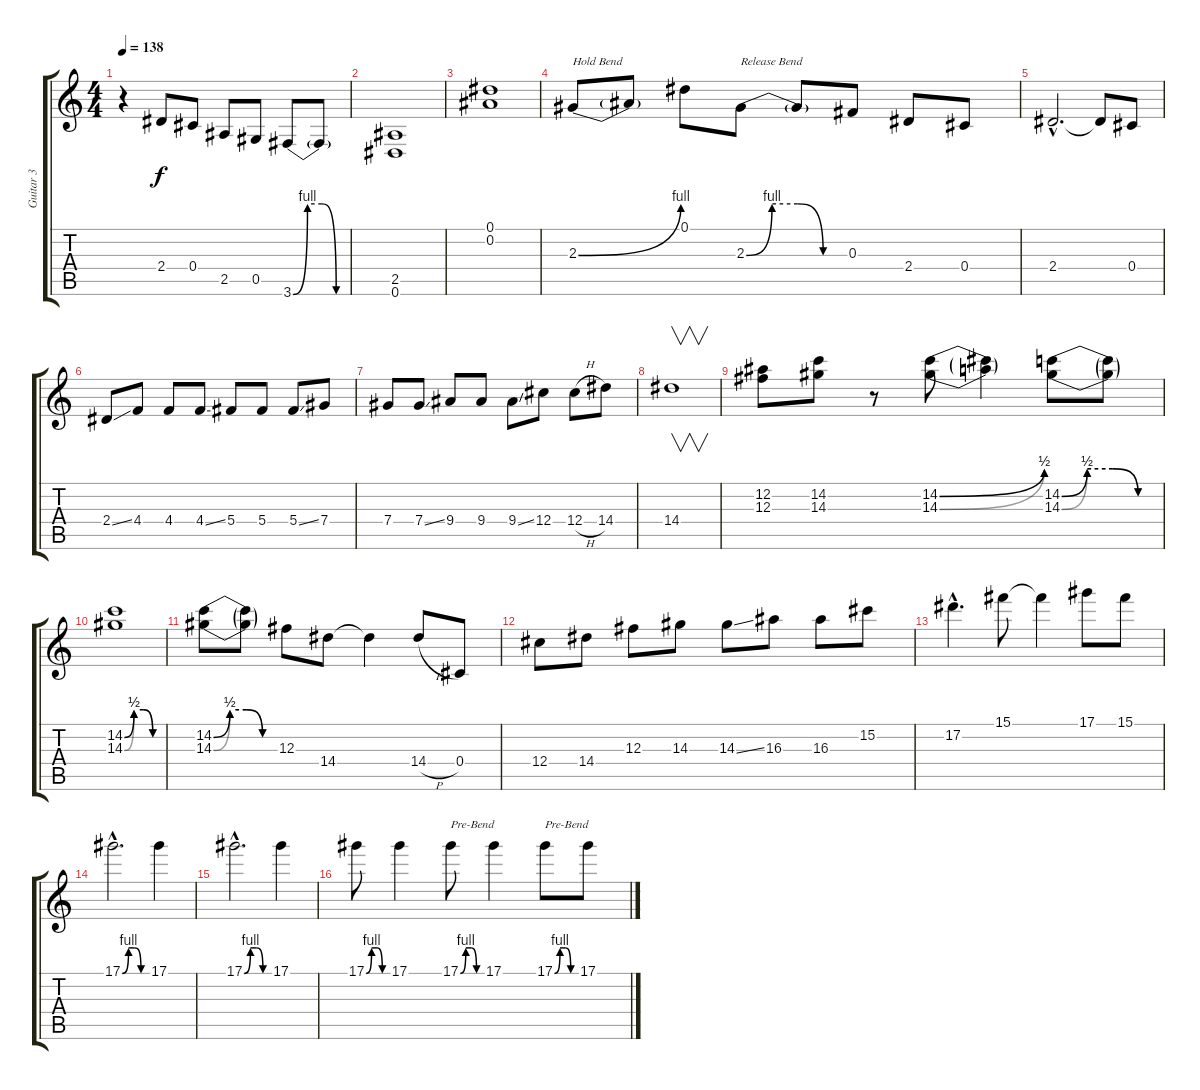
\track ("Guitar 3" "Guitar 3") {instrument overdrivenguitar}
\staff {score tabs}
\tuning (Eb4 Bb3 Gb3 Db3 Ab2 Eb2) {hide}
\ts (4 4)
\tempo 138
\clef g2
\ks c
r.4{dy f instrument overdrivenguitar} 2.4.8 0.4.8 2.5.8 0.5.8 3.6{be (custom 0 0 15 4 30 4 45 0 60 0)}.8 3.6{t}.8 |
(2.5 0.6).1 |
(0.1 0.2).1 |
2.3{be (bend 0 0 60 4)}.8{txt "Hold Bend"} 2.3{t}.8 0.1.8 2.3{be (custom 0 0 15 4 30 4 45 0 60 0)}.8{txt "Release Bend"} 2.3{t}.8 0.3.8 2.4.8 0.4.8 |
2.4{hac}.2{d} 2.4{t}.8 0.4.8 |
2.4{ss}.8 4.4.8 4.4.8 4.4{ss}.8 5.4.8 5.4.8 5.4{ss}.8 7.4.8 |
7.4.8 7.4{ss}.8 9.4.8 9.4.8 9.4{ss}.8 12.4.8 12.4{h}.8 14.4.8 |
14.4.1{v} |
(12.2 12.3).8 (14.2 14.3).8 r.8 (14.2{be (bend 0 0 60 2)} 14.3{be (bend 0 0 60 2)}).8 (14.2{t} 14.3{t}).4 (14.2{be (custom 0 0 15 2 30 2 45 0 60 0)} 14.3{be (custom 0 0 15 2 30 2 45 0 60 0)}).8 (14.2{t} 14.3{t}).8 |
(14.2{be (custom 0 0 15 2 30 2 45 0 60 0)} 14.3{be (custom 0 0 15 2 30 2 45 0 60 0)}).1 |
(14.2{be (custom 0 0 15 2 30 2 45 0 60 0)} 14.3{be (custom 0 0 15 2 30 2 45 0 60 0)}).8 (14.2{t} 14.3{t}).8 12.3.8 14.4.8 14.4{t}.4 14.4{h}.8 0.4.8 |
12.4.8 14.4.8 12.3.8 14.3.8 14.3{ss}.8 16.3.8 16.3.8 15.2.8 |
17.2{hac}.4{d} 15.1.8 15.1{t}.4 17.1.8 15.1.8 |
17.1{be (custom 0 0 15 4 30 4 45 0 60 0) hac}.2{d} 17.1.4 |
17.1{be (custom 0 0 15 4 30 4 45 0 60 0) hac}.2{d} 17.1.4 |
17.1{be (custom 0 0 15 4 30 4 45 0 60 0)}.8 17.1.4 17.1{be (custom 0 0 15 4 30 4 45 0 60 0)}.8{txt "Pre-Bend"} 17.1.4 17.1{be (custom 0 0 15 4 30 4 45 0 60 0)}.8{txt "Pre-Bend"} 17.1.8
